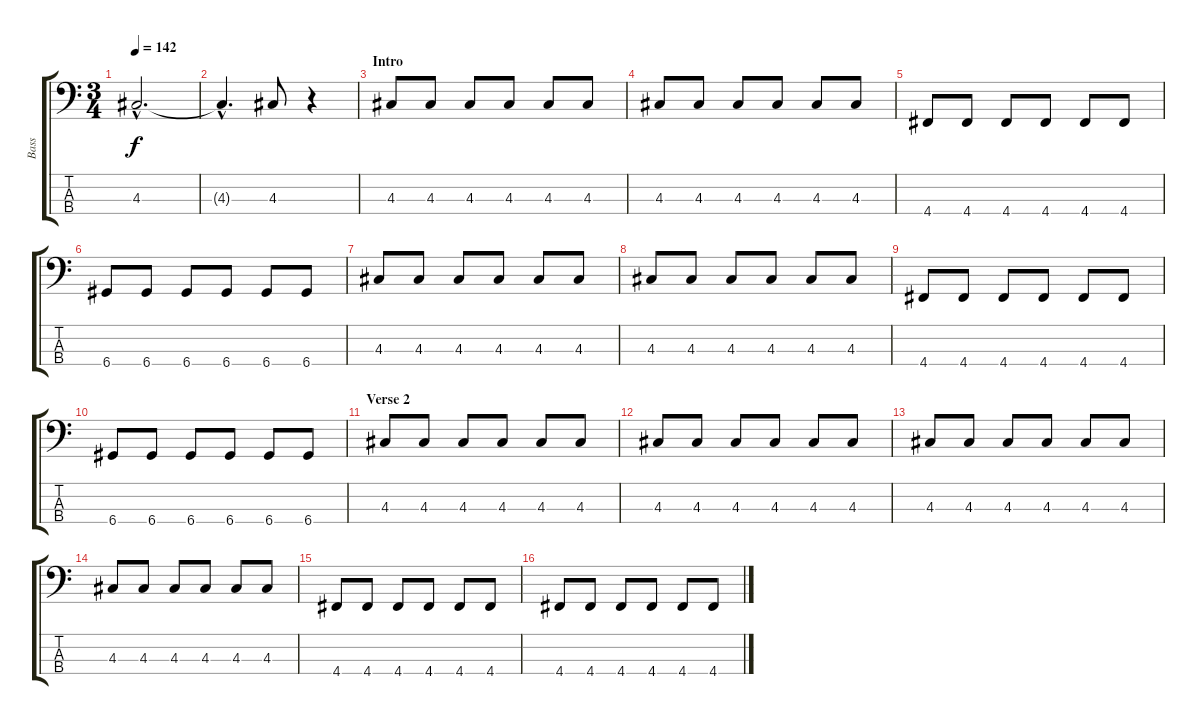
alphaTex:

\track ("Bass" "Bass") {instrument electricbasspick}
\staff {score tabs}
\tuning (G2 D2 A1 D1) {hide}
\ts (3 4)
\tempo 142
\clef f4
\ks c
4.3{hac}.2{d dy f} |
4.3{hac t}.4{d} 4.3.8 r.4 |
\section ("" "Intro")
4.3.8 4.3.8 4.3.8 4.3.8 4.3.8 4.3.8 |
4.3.8 4.3.8 4.3.8 4.3.8 4.3.8 4.3.8 |
4.4.8 4.4.8 4.4.8 4.4.8 4.4.8 4.4.8 |
6.4.8 6.4.8 6.4.8 6.4.8 6.4.8 6.4.8 |
4.3.8 4.3.8 4.3.8 4.3.8 4.3.8 4.3.8 |
4.3.8 4.3.8 4.3.8 4.3.8 4.3.8 4.3.8 |
4.4.8 4.4.8 4.4.8 4.4.8 4.4.8 4.4.8 |
6.4.8 6.4.8 6.4.8 6.4.8 6.4.8 6.4.8 |
\section ("" "Verse 2")
4.3.8 4.3.8 4.3.8 4.3.8 4.3.8 4.3.8 |
4.3.8 4.3.8 4.3.8 4.3.8 4.3.8 4.3.8 |
4.3.8 4.3.8 4.3.8 4.3.8 4.3.8 4.3.8 |
4.3.8 4.3.8 4.3.8 4.3.8 4.3.8 4.3.8 |
4.4.8 4.4.8 4.4.8 4.4.8 4.4.8 4.4.8 |
4.4.8 4.4.8 4.4.8 4.4.8 4.4.8 4.4.8
